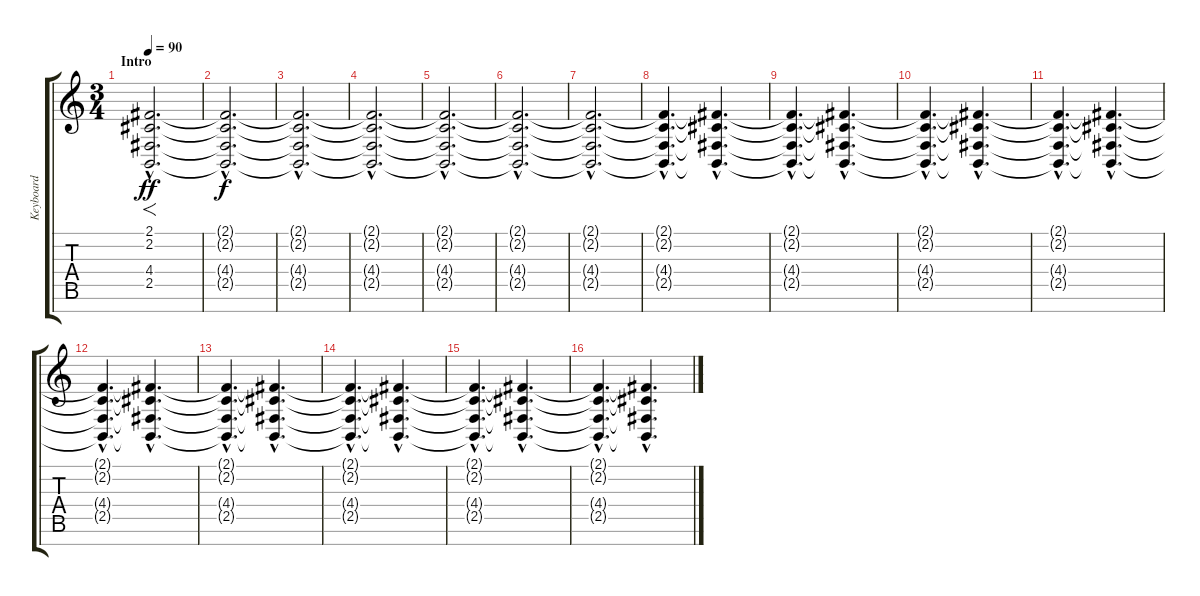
\track ("Keyboard" "Keyboard") {instrument stringensemble2}
\staff {score tabs}
\tuning (E4 B3 G3 D3 A2 E2 B1) {hide}
\ts (3 4)
\section ("" "Intro")
\tempo 90
\clef g2
\ks c
(2.1{hac} 2.2{hac} 4.4{hac} 2.5{hac}).2{f d dy ff instrument stringensemble2} |
(2.1{hac t} 2.2{hac t} 4.4{hac t} 2.5{hac t}).2{d dy f} |
(2.1{hac t} 2.2{hac t} 4.4{hac t} 2.5{hac t}).2{d} |
(2.1{hac t} 2.2{hac t} 4.4{hac t} 2.5{hac t}).2{d} |
(2.1{hac t} 2.2{hac t} 4.4{hac t} 2.5{hac t}).2{d} |
(2.1{hac t} 2.2{hac t} 4.4{hac t} 2.5{hac t}).2{d} |
(2.1{hac t} 2.2{hac t} 4.4{hac t} 2.5{hac t}).2{d} |
(2.1{hac t} 2.2{hac t} 4.4{hac t} 2.5{hac t}).4{d} (2.1{hac t} 2.2{hac t} 4.4{hac t} 2.5{hac t}).4{d} |
(2.1{hac t} 2.2{hac t} 4.4{hac t} 2.5{hac t}).4{d} (2.1{hac t} 2.2{hac t} 4.4{hac t} 2.5{hac t}).4{d} |
(2.1{hac t} 2.2{hac t} 4.4{hac t} 2.5{hac t}).4{d} (2.1{hac t} 2.2{hac t} 4.4{hac t} 2.5{hac t}).4{d} |
(2.1{hac t} 2.2{hac t} 4.4{hac t} 2.5{hac t}).4{d} (2.1{hac t} 2.2{hac t} 4.4{hac t} 2.5{hac t}).4{d} |
(2.1{hac t} 2.2{hac t} 4.4{hac t} 2.5{hac t}).4{d} (2.1{hac t} 2.2{hac t} 4.4{hac t} 2.5{hac t}).4{d} |
(2.1{hac t} 2.2{hac t} 4.4{hac t} 2.5{hac t}).4{d} (2.1{hac t} 2.2{hac t} 4.4{hac t} 2.5{hac t}).4{d} |
(2.1{hac t} 2.2{hac t} 4.4{hac t} 2.5{hac t}).4{d} (2.1{hac t} 2.2{hac t} 4.4{hac t} 2.5{hac t}).4{d} |
(2.1{hac t} 2.2{hac t} 4.4{hac t} 2.5{hac t}).4{d} (2.1{hac t} 2.2{hac t} 4.4{hac t} 2.5{hac t}).4{d} |
(2.1{hac t} 2.2{hac t} 4.4{hac t} 2.5{hac t}).4{d} (2.1{hac t} 2.2{hac t} 4.4{hac t} 2.5{hac t}).4{d}
